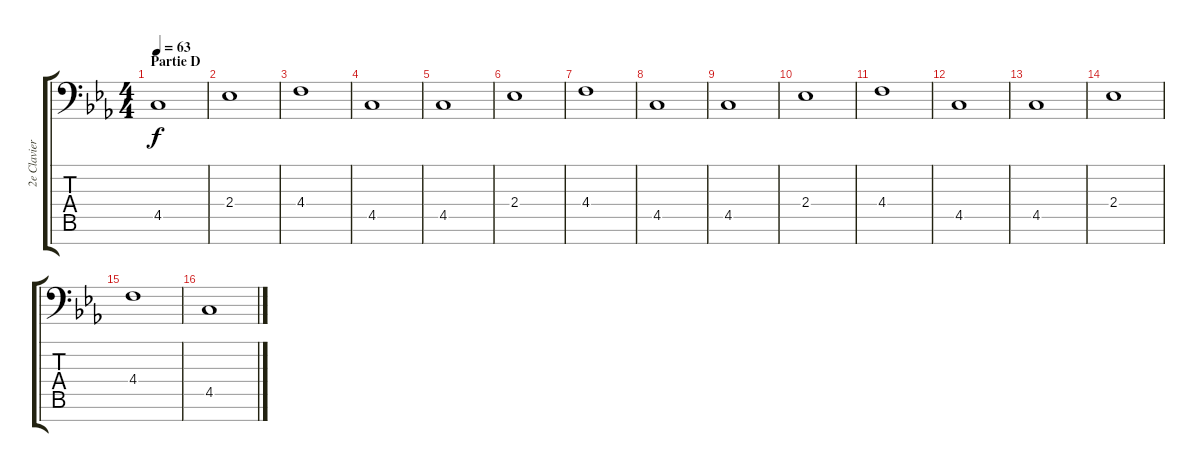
\track ("2e Clavier basse" "2e Clavier") {instrument synthstrings1}
\staff {score tabs}
\tuning (Eb4 Bb3 Gb3 Db3 Ab2 Eb2 Bb1) {hide}
\ts (4 4)
\section ("" "Partie D")
\tempo 63
\clef f4
\ks cminor
4.5.1{dy f} |
2.4.1 |
4.4.1 |
4.5.1 |
4.5.1 |
2.4.1 |
4.4.1 |
4.5.1 |
4.5.1{volume 10} |
2.4.1 |
4.4.1 |
4.5.1 |
4.5.1{volume 5} |
2.4.1 |
4.4.1 |
4.5.1
